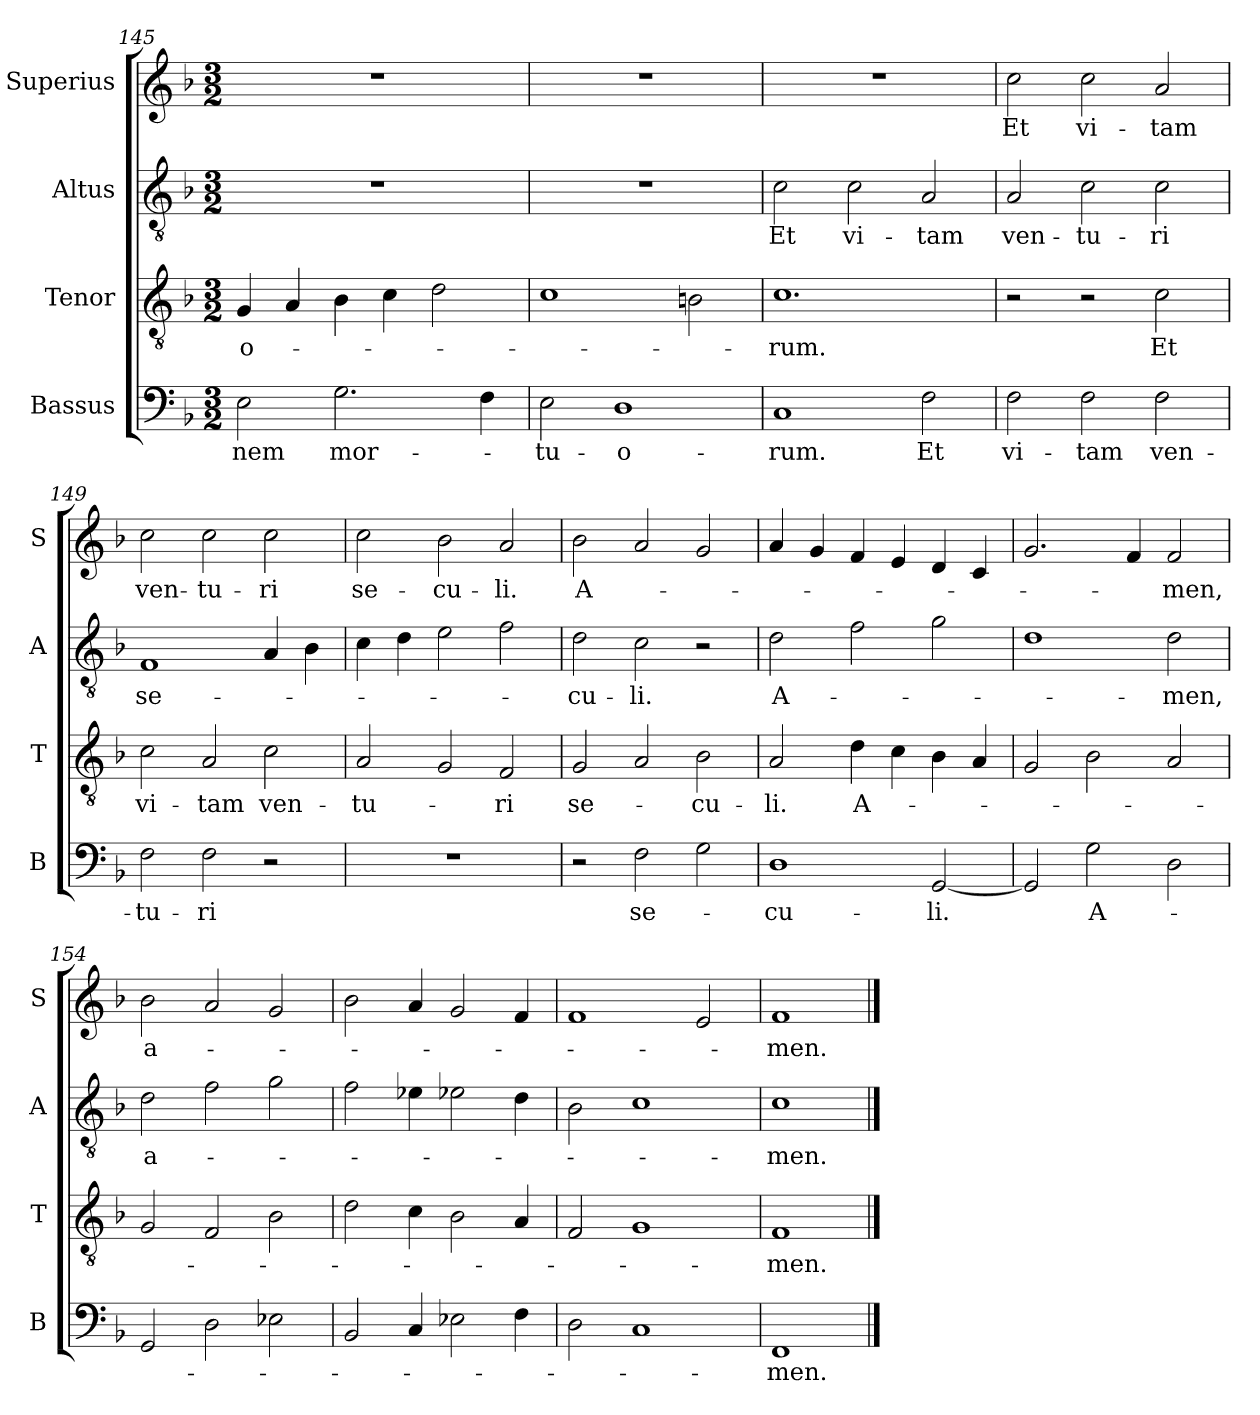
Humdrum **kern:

**kern	**text	**kern	**text	**kern	**text	**kern	**text
*part4	*part4	*part3	*part3	*part2	*part2	*part1	*part1
*staff4	*staff4	*staff3	*staff3	*staff2	*staff2	*staff1	*staff1
*I"Bassus	*	*I"Tenor	*	*I"Altus	*	*I"Superius	*
*I'B	*	*I'T	*	*I'A	*	*I'S	*
*clefF4	*	*clefGv2	*	*clefGv2	*	*clefG2	*
*k[b-]	*	*k[b-]	*	*k[b-]	*	*k[b-]	*
*M3/2	*	*M3/2	*	*M3/2	*	*M3/2	*
=145	=145	=145	=145	=145	=145	=145	=145
2E	-nem	4G	-o-	1.r	.	1.r	.
.	.	4A	.	.	.	.	.
2.G	mor-	4B-	.	.	.	.	.
.	.	4c	.	.	.	.	.
.	.	2d	.	.	.	.	.
4F	.	.	.	.	.	.	.
=146	=146	=146	=146	=146	=146	=146	=146
2E	-tu-	1c	.	1.r	.	1.r	.
1D	-o-	.	.	.	.	.	.
.	.	2Bn	.	.	.	.	.
=147	=147	=147	=147	=147	=147	=147	=147
1C	-rum.	1.c	-rum.	2c	Et	1.r	.
.	.	.	.	2c	vi-	.	.
2F	Et	.	.	2A	-tam	.	.
=148	=148	=148	=148	=148	=148	=148	=148
2F	vi-	2r	.	2A	ven-	2cc	Et
2F	-tam	2r	.	2c	-tu-	2cc	vi-
2F	ven-	2c	Et	2c	-ri	2a	-tam
=149	=149	=149	=149	=149	=149	=149	=149
2F	-tu-	2c	vi-	1F	se-	2cc	ven-
2F	-ri	2A	-tam	.	.	2cc	-tu-
2r	.	2c	ven-	4A	.	2cc	-ri
.	.	.	.	4B-	.	.	.
=150	=150	=150	=150	=150	=150	=150	=150
1.r	.	2A	-tu-	4c	.	2cc	se-
.	.	.	.	4d	.	.	.
.	.	2G	.	2e	.	2b-	-cu-
.	.	2F	-ri	2f	.	2a	-li.
=151	=151	=151	=151	=151	=151	=151	=151
2r	.	2G	se-	2d	-cu-	2b-	A-
2F	se-	2A	.	2c	-li.	2a	.
2G	.	2B-	-cu-	2r	.	2g	.
=152	=152	=152	=152	=152	=152	=152	=152
1D	-cu-	2A	-li.	2d	A-	4a	.
.	.	.	.	.	.	4g	.
.	.	4d	A-	2f	.	4f	.
.	.	4c	.	.	.	4e	.
[2GG	-li.	4B-	.	2g	.	4d	.
.	.	4A	.	.	.	4c	.
=153	=153	=153	=153	=153	=153	=153	=153
2GG]	.	2G	.	1d	.	2.g	.
2G	A-	2B-	.	.	.	.	.
.	.	.	.	.	.	4f	.
!	!	!	!	!	!LO:LY:i	!	!LO:LY:i
2D	.	2A	.	2d	-men,	2f	-men,
=154	=154	=154	=154	=154	=154	=154	=154
!	!	!	!	!	!LO:LY:i	!	!LO:LY:i
2GG	.	2G	.	2d	a-	2b-	a-
2D	.	2F	.	2f	.	2a	.
2E-X	.	2B-	.	2g	.	2g	.
=155	=155	=155	=155	=155	=155	=155	=155
2BB-	.	2d	.	2f	.	2b-	.
4C	.	4c	.	4e-X	.	4a	.
2E-X	.	2B-	.	2e-X	.	2g	.
4F	.	4A	.	4d	.	4f	.
=156	=156	=156	=156	=156	=156	=156	=156
2D	.	2F	.	2B-	.	1f	.
1C	.	1G	.	1c	.	.	.
.	.	.	.	.	.	2e	.
=157	=157	=157	=157	=157	=157	=157	=157
!	!	!	!	!	!LO:LY:i	!	!LO:LY:i
1FF	-men.	1F	-men.	1c	-men.	1f	-men.
==	==	==	==	==	==	==	==
*-	*-	*-	*-	*-	*-	*-	*-
